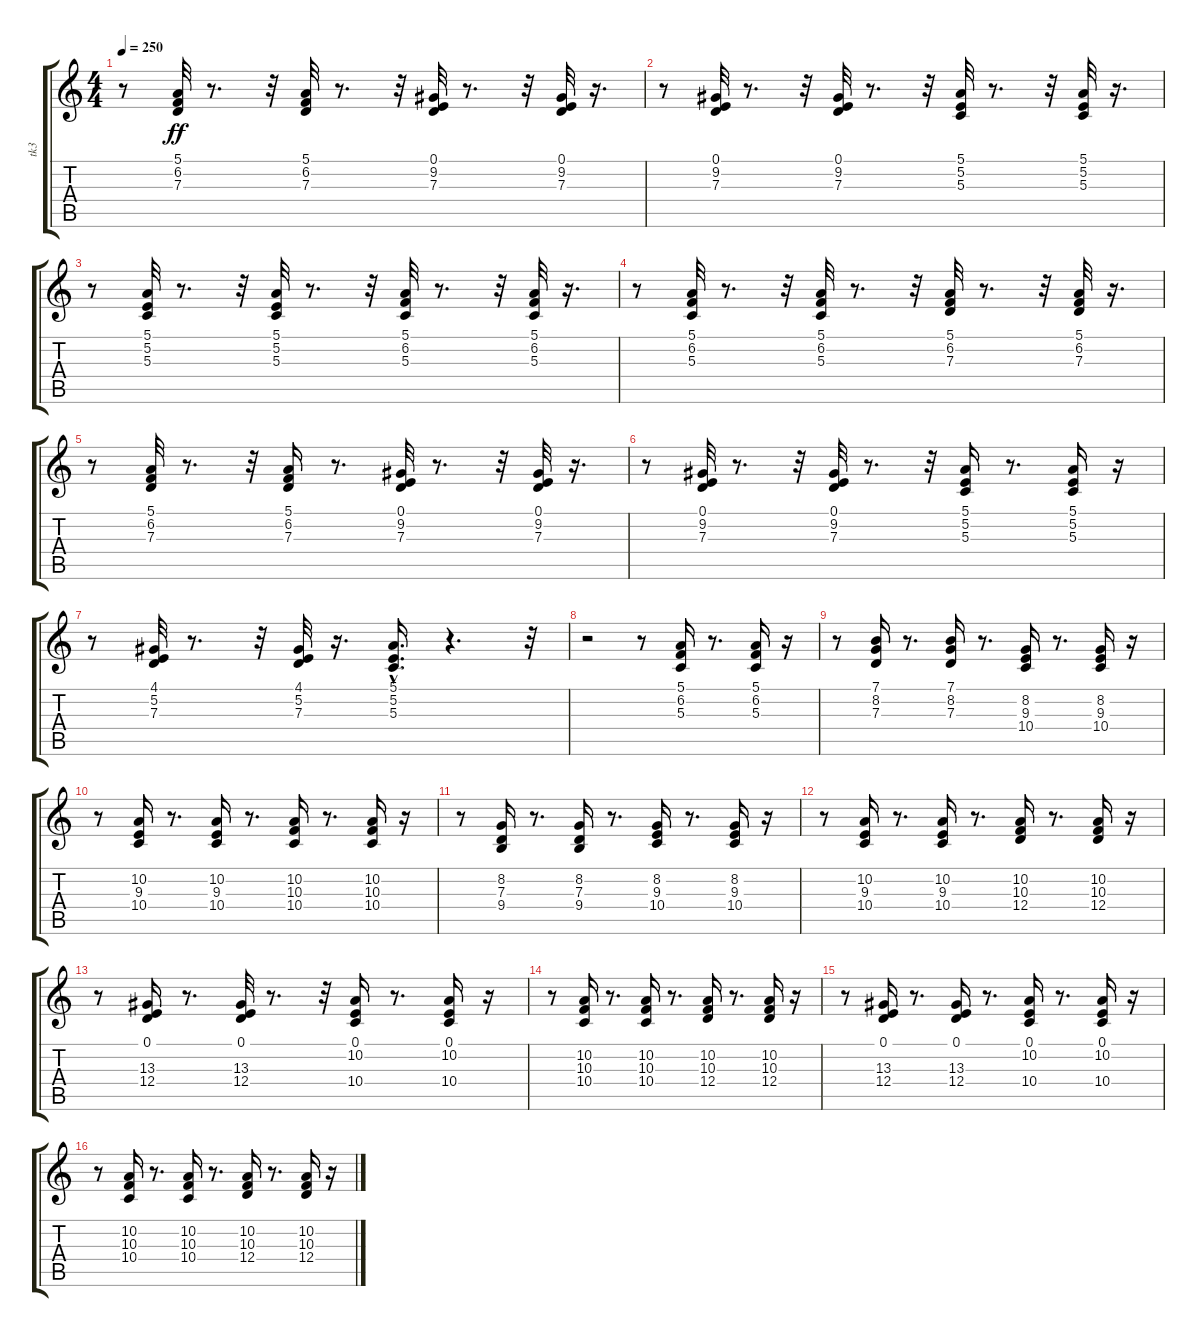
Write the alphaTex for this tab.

\track ("tk3" "tk3") {instrument brightacousticpiano}
\staff {score tabs}
\tuning (E4 B3 G3 D3 A2 E2) {hide}
\ts (4 4)
\tempo 250
\clef g2
\ks c
r.8{dy ff} (5.1 6.2 7.3).32 r.8{d} r.32 (5.1 6.2 7.3).32 r.8{d} r.32 (0.1 9.2 7.3).32 r.8{d} r.32 (0.1 9.2 7.3).32 r.16{d} |
r.8 (0.1 9.2 7.3).32 r.8{d} r.32 (0.1 9.2 7.3).32 r.8{d} r.32 (5.1 5.2 5.3).32 r.8{d} r.32 (5.1 5.2 5.3).32 r.16{d} |
r.8 (5.1 5.2 5.3).32 r.8{d} r.32 (5.1 5.2 5.3).32 r.8{d} r.32 (5.1 6.2 5.3).32 r.8{d} r.32 (5.1 6.2 5.3).32 r.16{d} |
r.8 (5.1 6.2 5.3).32 r.8{d} r.32 (5.1 6.2 5.3).32 r.8{d} r.32 (5.1 6.2 7.3).32 r.8{d} r.32 (5.1 6.2 7.3).32 r.16{d} |
r.8 (5.1 6.2 7.3).32 r.8{d} r.32 (5.1 6.2 7.3).16 r.8{d} (0.1 9.2 7.3).32 r.8{d} r.32 (0.1 9.2 7.3).32 r.16{d} |
r.8 (0.1 9.2 7.3).32 r.8{d} r.32 (0.1 9.2 7.3).32 r.8{d} r.32 (5.1 5.2 5.3).16 r.8{d} (5.1 5.2 5.3).16 r.16 |
r.8 (4.1 5.2 7.3).32 r.8{d} r.32 (4.1 5.2 7.3).32 r.16{d} (5.1{hac} 5.2 5.3{hac}).16{d} r.4{d} r.32 |
r.2 r.8 (5.1 6.2 5.3).16 r.8{d} (5.1 6.2 5.3).16 r.16 |
r.8 (7.1 8.2 7.3).16 r.8{d} (7.1 8.2 7.3).16 r.8{d} (8.2 9.3 10.4).16 r.8{d} (8.2 9.3 10.4).16 r.16 |
r.8 (10.2 9.3 10.4).16 r.8{d} (10.2 9.3 10.4).16 r.8{d} (10.2 10.3 10.4).16 r.8{d} (10.2 10.3 10.4).16 r.16 |
r.8 (8.2 7.3 9.4).16 r.8{d} (8.2 7.3 9.4).16 r.8{d} (8.2 9.3 10.4).16 r.8{d} (8.2 9.3 10.4).16 r.16 |
r.8 (10.2 9.3 10.4).16 r.8{d} (10.2 9.3 10.4).16 r.8{d} (10.2 10.3 12.4).16 r.8{d} (10.2 10.3 12.4).16 r.16 |
r.8 (0.1 13.3 12.4).16 r.8{d} (0.1 13.3 12.4).32 r.8{d} r.32 (0.1 10.2 10.4).16 r.8{d} (0.1 10.2 10.4).16 r.16 |
r.8 (10.2 10.3 10.4).16 r.8{d} (10.2 10.3 10.4).16 r.8{d} (10.2 10.3 12.4).16 r.8{d} (10.2 10.3 12.4).16 r.16 |
r.8 (0.1 13.3 12.4).16 r.8{d} (0.1 13.3 12.4).16 r.8{d} (0.1 10.2 10.4).16 r.8{d} (0.1 10.2 10.4).16 r.16 |
r.8 (10.2 10.3 10.4).16 r.8{d} (10.2 10.3 10.4).16 r.8{d} (10.2 10.3 12.4).16 r.8{d} (10.2 10.3 12.4).16 r.16
